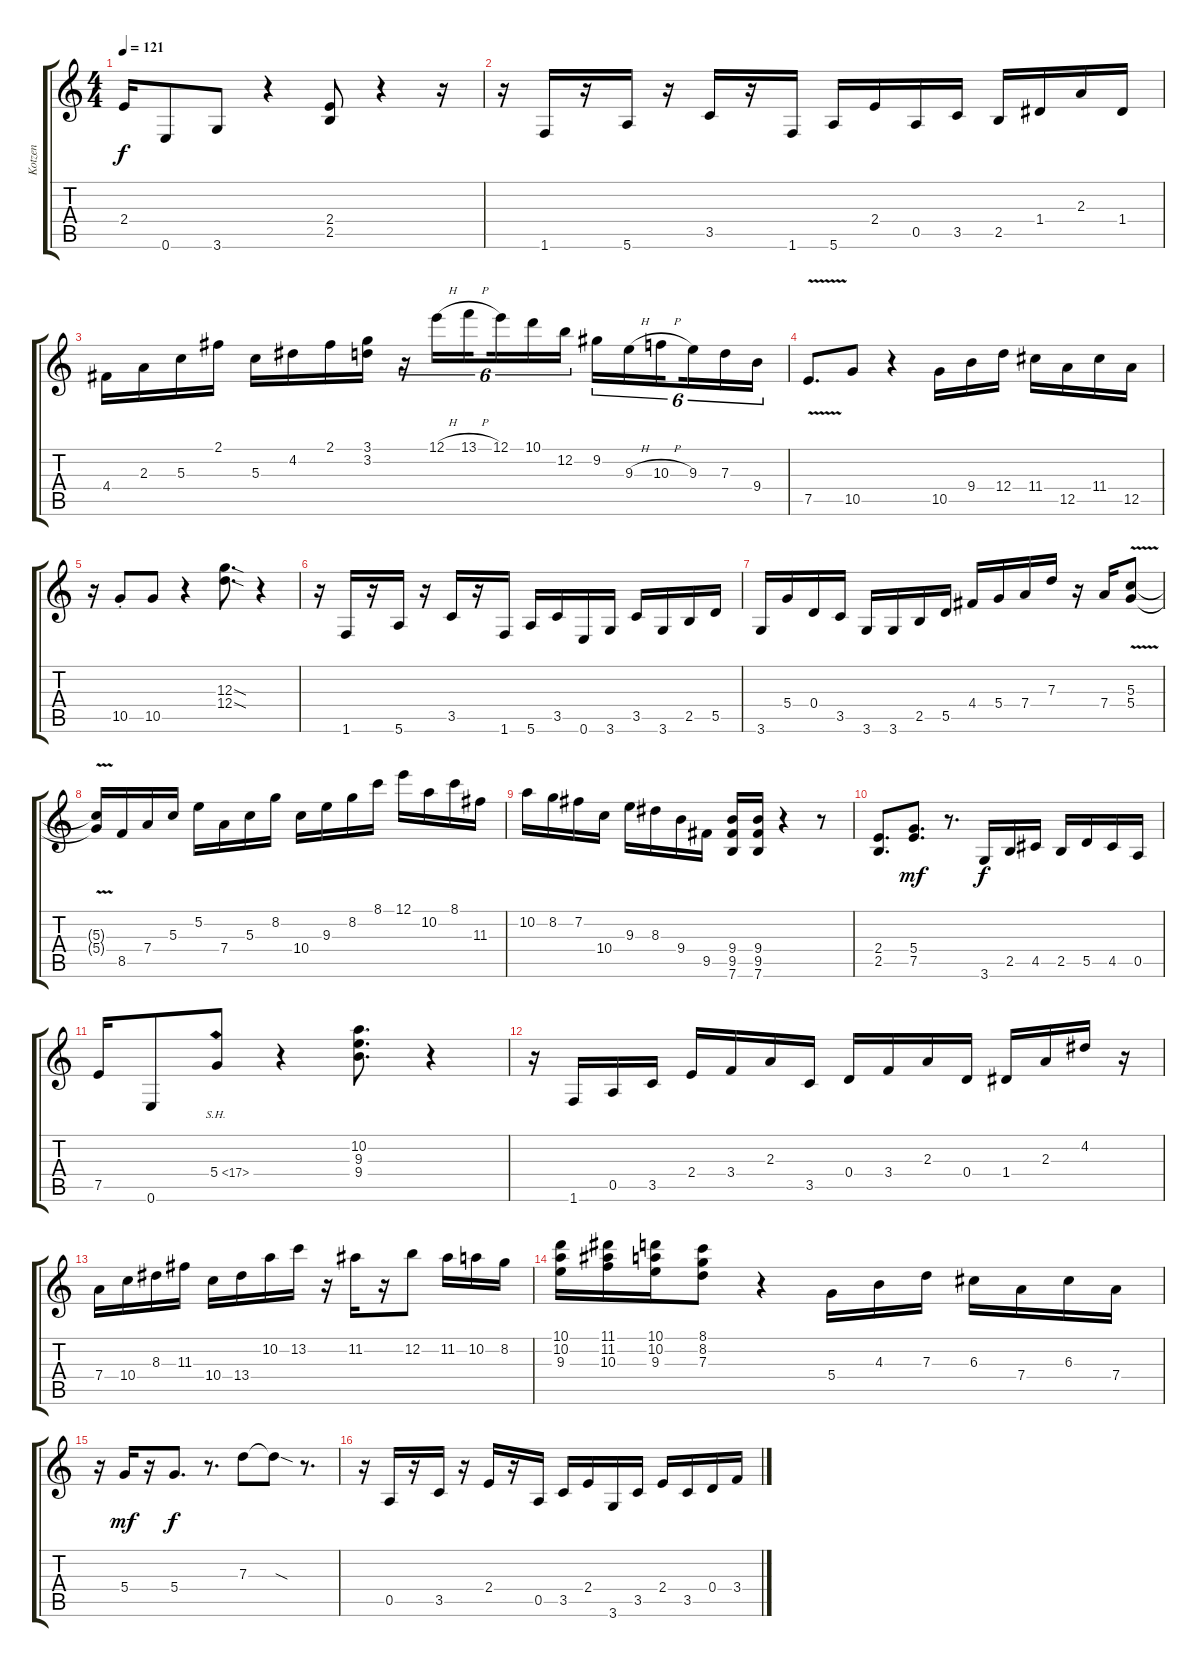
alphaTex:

\track ("Kotzen" "Kotzen") {instrument overdrivenguitar}
\staff {score tabs}
\tuning (E4 B3 G3 D3 A2 E2) {hide}
\ts (4 4)
\tempo 121
\clef g2
\ks c
2.4.16{dy f} 0.6.8 3.6.8 r.4 (2.4 2.5).8 r.4 r.16 |
r.16 1.6.16 r.16 5.6.16 r.16 3.5.16 r.16 1.6.16 5.6.16 2.4.16 0.5.16 3.5.16 2.5.16 1.4.16 2.3.16 1.4.16 |
4.4.16 2.3.16 5.3.16 2.1.16 5.3.16 4.2.16 2.1.16 (3.1 3.2).16 r.16{tu (6 4)} 12.1{h}.16{tu (6 4)} 13.1{h}.16{tu (6 4) beam splitsecondary} 12.1.16{tu (6 4)} 10.1.16{tu (6 4)} 12.2.16{tu (6 4)} 9.2.16{tu (6 4)} 9.3{h}.16{tu (6 4)} 10.3{h}.16{tu (6 4) beam splitsecondary} 9.3.16{tu (6 4)} 7.3.16{tu (6 4)} 9.4.16{tu (6 4)} |
7.5{v}.8{d} 10.5.8 r.4 10.5.16 9.4.16 12.4.16 11.4.16 12.5.16 11.4.16 12.5.16 |
r.16 10.5{st}.8 10.5.8 r.4 (12.3{sod} 12.4{sod}).8{d} r.4 |
r.16 1.6.16 r.16 5.6.16 r.16 3.5.16 r.16 1.6.16 5.6.16 3.5.16 0.6.16 3.6.16 3.5.16 3.6.16 2.5.16 5.5.16 |
3.6.16 5.4.16 0.4.16 3.5.16 3.6.16 3.6.16 2.5.16 5.5.16 4.4.16 5.4.16 7.4.16 7.3.16 r.16 7.4.16 (5.3{v} 5.4).8 |
(5.3{t} 5.4{t}).16 8.5.16 7.4.16 5.3.16 5.2.16 7.4.16 5.3.16 8.2.16 10.4.16 9.3.16 8.2.16 8.1.16 12.1.16 10.2.16 8.1.16 11.3.16 |
10.2.16 8.2.16 7.2.16 10.4.16 9.3.16 8.3.16 9.4.16 9.5.16 (9.4 9.5 7.6).16 (9.4 9.5 7.6).16 r.4 r.8 |
(2.4 2.5).8{d} (5.4 7.5).8{d dy mf} r.8{d} 3.6.16{dy f} 2.5.16 4.5.16 2.5.16 5.5.16 4.5.16 0.5.16 |
7.5.16 0.6.8 5.4{sh 12}.8 r.4 (10.2 9.3 9.4).8{d} r.4 |
r.16 1.6.16 0.5.16 3.5.16 2.4.16 3.4.16 2.3.16 3.5.16 0.4.16 3.4.16 2.3.16 0.4.16 1.4.16 2.3.16 4.2.16 r.16 |
7.4.16 10.4.16 8.3.16 11.3.16 10.4.16 13.4.16 10.2.16 13.2.16 r.16 11.2.16 r.16 12.2.8 11.2.16 10.2.16 8.2.16 |
(10.1 10.2 9.3).16 (11.1 11.2 10.3).16 (10.1 10.2 9.3).16 (8.1 8.2 7.3).8 r.4 5.4.16 4.3.16 7.3.16 6.3.16 7.4.16 6.3.16 7.4.16 |
r.16 5.4.16{dy mf} r.16 5.4.8{d dy f} r.8{d} 7.3.8 7.3{sod t}.8 r.8{d} |
r.16 0.5.16 r.16 3.5.16 r.16 2.4.16 r.16 0.5.16 3.5.16 2.4.16 3.6.16 3.5.16 2.4.16 3.5.16 0.4.16 3.4.16
